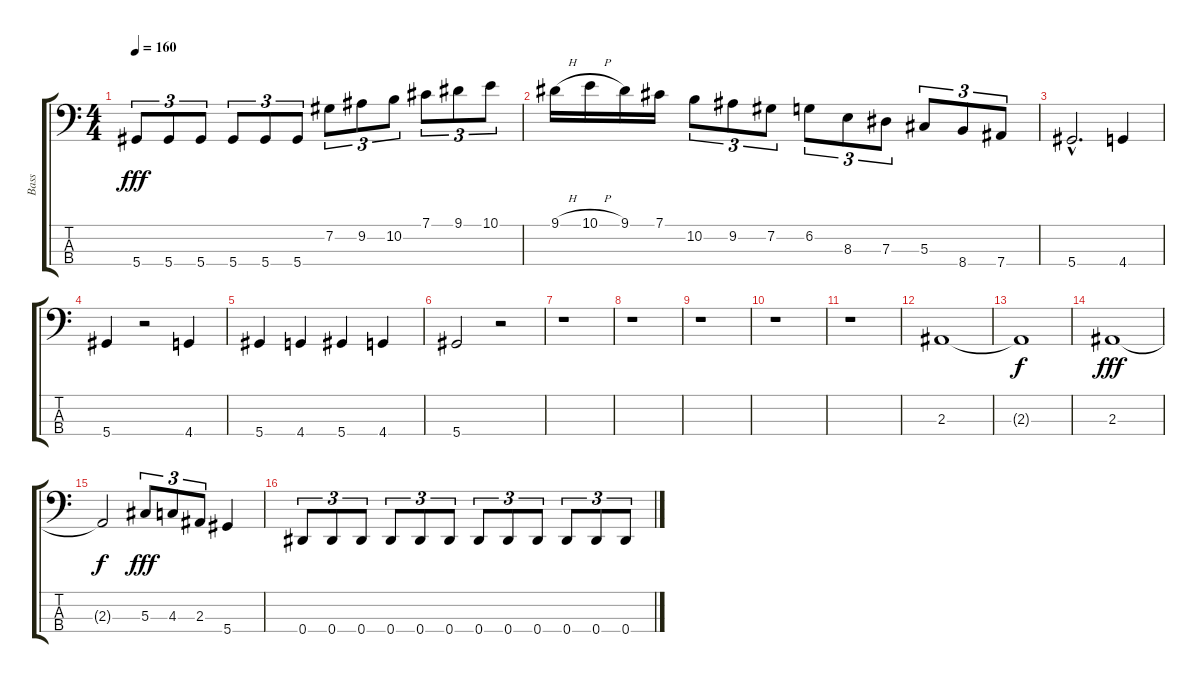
\track ("Bass" "Bass") {instrument electricbassfinger}
\staff {score tabs}
\tuning (Gb2 Db2 Ab1 Eb1) {hide}
\ts (4 4)
\tempo 160
\clef f4
\ks c
5.4.8{tu (3 2) dy fff} 5.4.8{tu (3 2)} 5.4.8{tu (3 2)} 5.4.8{tu (3 2)} 5.4.8{tu (3 2)} 5.4.8{tu (3 2)} 7.2.8{tu (3 2)} 9.2.8{tu (3 2)} 10.2.8{tu (3 2)} 7.1.8{tu (3 2)} 9.1.8{tu (3 2)} 10.1.8{tu (3 2)} |
9.1{h}.16 10.1{h}.16 9.1.16 7.1.16 10.2.8{tu (3 2)} 9.2.8{tu (3 2)} 7.2.8{tu (3 2)} 6.2.8{tu (3 2)} 8.3.8{tu (3 2)} 7.3.8{tu (3 2)} 5.3.8{tu (3 2)} 8.4.8{tu (3 2)} 7.4.8{tu (3 2)} |
5.4{hac}.2{d} 4.4.4 |
5.4.4 r.2 4.4.4 |
5.4.4 4.4.4 5.4.4 4.4.4 |
5.4.2 r.2 |
r.1 |
r.1 |
r.1 |
r.1 |
r.1 |
2.3.1 |
2.3{t}.1{dy f} |
2.3.1{dy fff} |
2.3{t}.2{dy f} 5.3.8{tu (3 2) dy fff} 4.3.8{tu (3 2)} 2.3.8{tu (3 2)} 5.4.4 |
0.4.8{tu (3 2)} 0.4.8{tu (3 2)} 0.4.8{tu (3 2)} 0.4.8{tu (3 2)} 0.4.8{tu (3 2)} 0.4.8{tu (3 2)} 0.4.8{tu (3 2)} 0.4.8{tu (3 2)} 0.4.8{tu (3 2)} 0.4.8{tu (3 2)} 0.4.8{tu (3 2)} 0.4.8{tu (3 2)}
